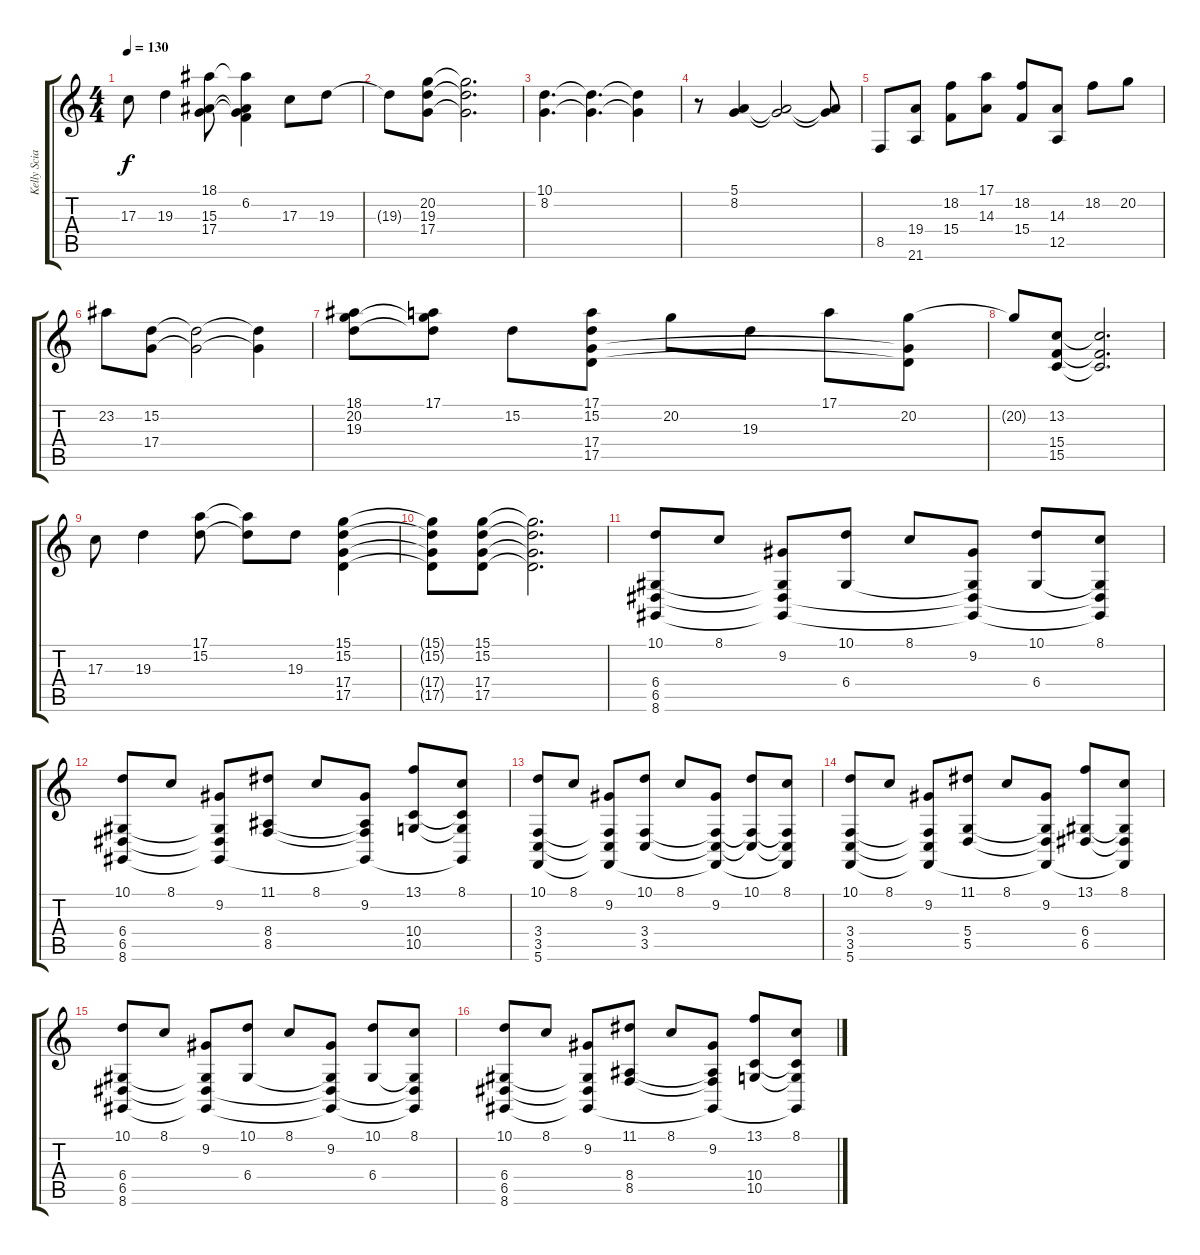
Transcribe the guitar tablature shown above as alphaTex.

\track ("Kelly Sciandra" "Kelly Scia") {instrument acousticgrandpiano}
\staff {score tabs}
\tuning (E4 B3 G3 D3 A2 C2) {hide}
\ts (4 4)
\tempo 130
\clef g2
\ks c
17.3.8{dy f} 19.3.4 (18.1 15.3 17.4).8 (18.1{t} 6.2 15.3{t} 17.4{t}).4 17.3.8 19.3.8 |
19.3{t}.8 (20.2 19.3 17.4).8 (20.2{t} 19.3{t} 17.4{t}).2{d} |
(10.1 8.2).4{d} (10.1{t} 8.2{t}).4{d} (10.1{t} 8.2{t}).4 |
r.8 (5.1 8.2).4 (5.1{t} 8.2{t}).2 (5.1{t} 8.2{t}).8 |
8.5.8 (19.4 21.6).8 (18.2 15.4).8 (17.1 14.3).8 (18.2 15.4).8 (14.3 12.5).8 18.2.8 20.2.8 |
23.2.8 (15.2 17.4).8 (15.2{t} 17.4{t}).2 (15.2{t} 17.4{t}).4 |
(18.1 20.2 19.3).8 (17.1 20.2{t} 19.3{t}).8 15.2.8 (17.1 15.2 17.4 17.5).8 20.2.8 19.3.8 17.1.8 (20.2 17.4{t} 17.5{t}).8 |
20.2{t}.8 (13.2 15.4 15.5).8 (13.2{t} 15.4{t} 15.5{t}).2{d} |
17.3.8 19.3.4 (17.1 15.2).8 (17.1{t} 15.2{t}).8 19.3.8 (15.1 15.2 17.4 17.5).4 |
(15.1{t} 15.2{t} 17.4{t} 17.5{t}).8 (15.1 15.2 17.4 17.5).8 (15.1{t} 15.2{t} 17.4{t} 17.5{t}).2{d} |
(10.1 6.4 6.5 8.6).8{volume 16} 8.1.8 (9.2 6.4{t} 6.5{t} 8.6{t}).8 (10.1 6.4).8 8.1.8 (9.2 6.4{t} 6.5{t} 8.6{t}).8 (10.1 6.4).8 (8.1 6.4{t} 6.5{t} 8.6{t}).8 |
(10.1 6.4 6.5 8.6).8 8.1.8 (9.2 6.4{t} 6.5{t} 8.6{t}).8 (11.1 8.4 8.5).8 8.1.8 (9.2 8.4{t} 8.5{t} 8.6{t}).8 (13.1 10.4 10.5).8 (8.1 10.4{t} 10.5{t} 8.6{t}).8 |
(10.1 3.4 3.5 5.6).8 8.1.8 (9.2 3.4{t} 3.5{t} 5.6{t}).8 (10.1 3.4 3.5).8 8.1.8 (9.2 3.4{t} 3.5{t} 5.6{t}).8 (10.1 3.4{t} 3.5{t}).8 (8.1 3.4{t} 3.5{t} 5.6{t}).8 |
(10.1 3.4 3.5 5.6).8 8.1.8 (9.2 3.4{t} 3.5{t} 5.6{t}).8 (11.1 5.4 5.5).8 8.1.8 (9.2 5.4{t} 5.5{t} 5.6{t}).8 (13.1 6.4 6.5).8 (8.1 6.4{t} 6.5{t} 5.6{t}).8 |
(10.1 6.4 6.5 8.6).8 8.1.8 (9.2 6.4{t} 6.5{t} 8.6{t}).8 (10.1 6.4).8 8.1.8 (9.2 6.4{t} 6.5{t} 8.6{t}).8 (10.1 6.4).8 (8.1 6.4{t} 6.5{t} 8.6{t}).8 |
(10.1 6.4 6.5 8.6).8 8.1.8 (9.2 6.4{t} 6.5{t} 8.6{t}).8 (11.1 8.4 8.5).8 8.1.8 (9.2 8.4{t} 8.5{t} 8.6{t}).8 (13.1 10.4 10.5).8 (8.1 10.4{t} 10.5{t} 8.6{t}).8
